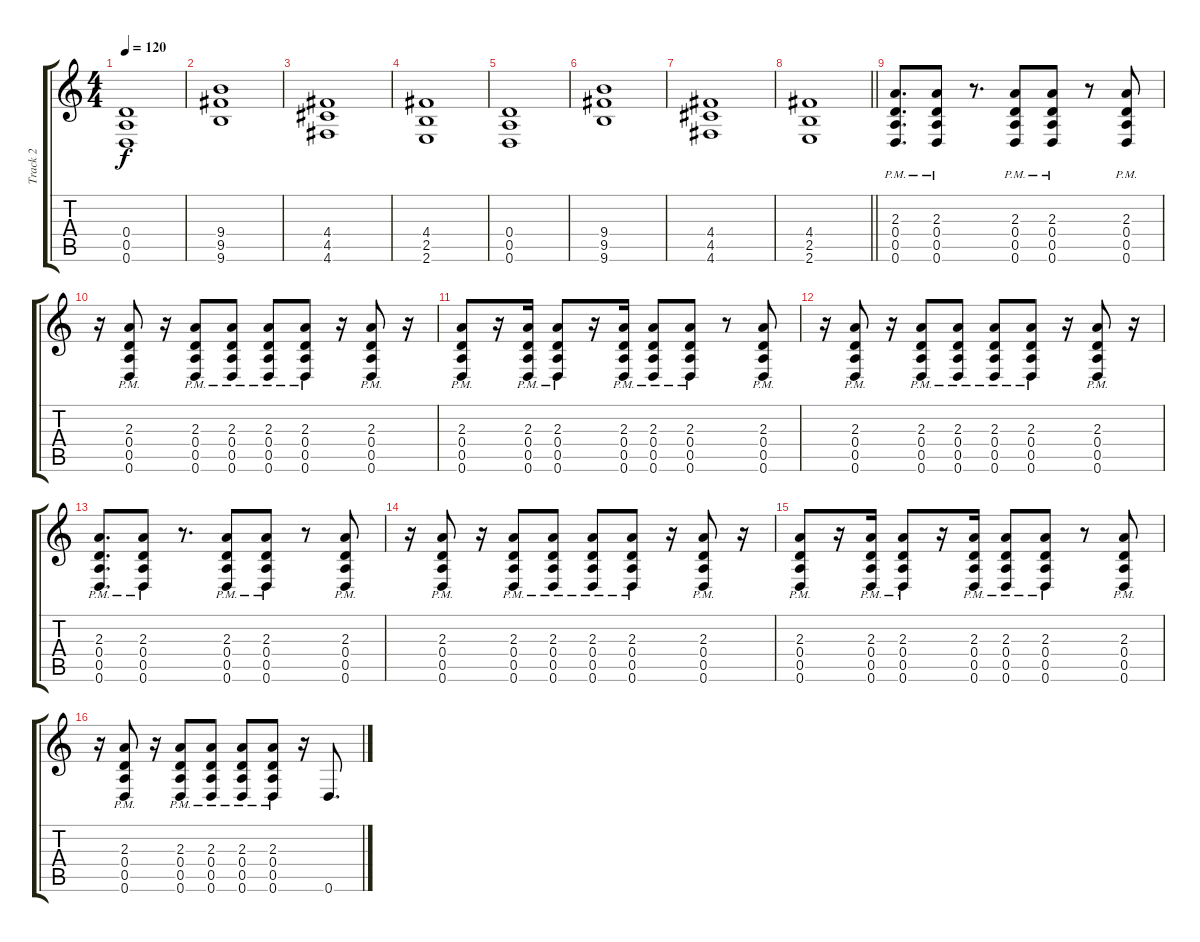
\track ("Track 2" "Track 2") {instrument distortionguitar}
\staff {score tabs}
\tuning (E4 B3 G3 D3 A2 D2) {hide}
\ts (4 4)
\tempo 120
\clef g2
\ks c
(0.4 0.5 0.6).1{dy f} |
(9.4 9.5 9.6).1 |
(4.4 4.5 4.6).1 |
(4.4 2.5 2.6).1 |
(0.4 0.5 0.6).1 |
(9.4 9.5 9.6).1 |
(4.4 4.5 4.6).1 |
\barLineRight lightlight
(4.4 2.5 2.6).1 |
(2.3{pm} 0.4{pm} 0.5{pm} 0.6{pm}).8{d} (2.3{pm} 0.4{pm} 0.5{pm} 0.6{pm}).8 r.8{d} (2.3{pm} 0.4{pm} 0.5{pm} 0.6{pm}).8 (2.3{pm} 0.4{pm} 0.5{pm} 0.6{pm}).8 r.8 (2.3{pm} 0.4{pm} 0.5{pm} 0.6{pm}).8 |
r.16 (2.3{pm} 0.4{pm} 0.5{pm} 0.6{pm}).8 r.16 (2.3{pm} 0.4{pm} 0.5{pm} 0.6{pm}).8 (2.3{pm} 0.4{pm} 0.5{pm} 0.6{pm}).8 (2.3{pm} 0.4{pm} 0.5{pm} 0.6{pm}).8 (2.3{pm} 0.4{pm} 0.5{pm} 0.6{pm}).8 r.16 (2.3{pm} 0.4{pm} 0.5{pm} 0.6{pm}).8 r.16 |
(2.3{pm} 0.4{pm} 0.5{pm} 0.6{pm}).8 r.16 (2.3{pm} 0.4{pm} 0.5{pm} 0.6{pm}).16 (2.3{pm} 0.4{pm} 0.5{pm} 0.6{pm}).8 r.16 (2.3{pm} 0.4{pm} 0.5{pm} 0.6{pm}).16 (2.3{pm} 0.4{pm} 0.5{pm} 0.6{pm}).8 (2.3{pm} 0.4{pm} 0.5{pm} 0.6{pm}).8 r.8 (2.3{pm} 0.4{pm} 0.5{pm} 0.6{pm}).8 |
r.16 (2.3{pm} 0.4{pm} 0.5{pm} 0.6{pm}).8 r.16 (2.3{pm} 0.4{pm} 0.5{pm} 0.6{pm}).8 (2.3{pm} 0.4{pm} 0.5{pm} 0.6{pm}).8 (2.3{pm} 0.4{pm} 0.5{pm} 0.6{pm}).8 (2.3{pm} 0.4{pm} 0.5{pm} 0.6{pm}).8 r.16 (2.3{pm} 0.4{pm} 0.5{pm} 0.6{pm}).8 r.16 |
(2.3{pm} 0.4{pm} 0.5{pm} 0.6{pm}).8{d} (2.3{pm} 0.4{pm} 0.5{pm} 0.6{pm}).8 r.8{d} (2.3{pm} 0.4{pm} 0.5{pm} 0.6{pm}).8 (2.3{pm} 0.4{pm} 0.5{pm} 0.6{pm}).8 r.8 (2.3{pm} 0.4{pm} 0.5{pm} 0.6{pm}).8 |
r.16 (2.3{pm} 0.4{pm} 0.5{pm} 0.6{pm}).8 r.16 (2.3{pm} 0.4{pm} 0.5{pm} 0.6{pm}).8 (2.3{pm} 0.4{pm} 0.5{pm} 0.6{pm}).8 (2.3{pm} 0.4{pm} 0.5{pm} 0.6{pm}).8 (2.3{pm} 0.4{pm} 0.5{pm} 0.6{pm}).8 r.16 (2.3{pm} 0.4{pm} 0.5{pm} 0.6{pm}).8 r.16 |
(2.3{pm} 0.4{pm} 0.5{pm} 0.6{pm}).8 r.16 (2.3{pm} 0.4{pm} 0.5{pm} 0.6{pm}).16 (2.3{pm} 0.4{pm} 0.5{pm} 0.6{pm}).8 r.16 (2.3{pm} 0.4{pm} 0.5{pm} 0.6{pm}).16 (2.3{pm} 0.4{pm} 0.5{pm} 0.6{pm}).8 (2.3{pm} 0.4{pm} 0.5{pm} 0.6{pm}).8 r.8 (2.3{pm} 0.4{pm} 0.5{pm} 0.6{pm}).8 |
r.16 (2.3{pm} 0.4{pm} 0.5{pm} 0.6{pm}).8 r.16 (2.3{pm} 0.4{pm} 0.5{pm} 0.6{pm}).8 (2.3{pm} 0.4{pm} 0.5{pm} 0.6{pm}).8 (2.3{pm} 0.4{pm} 0.5{pm} 0.6{pm}).8 (2.3{pm} 0.4{pm} 0.5{pm} 0.6{pm}).8 r.16 0.6.8{d}
